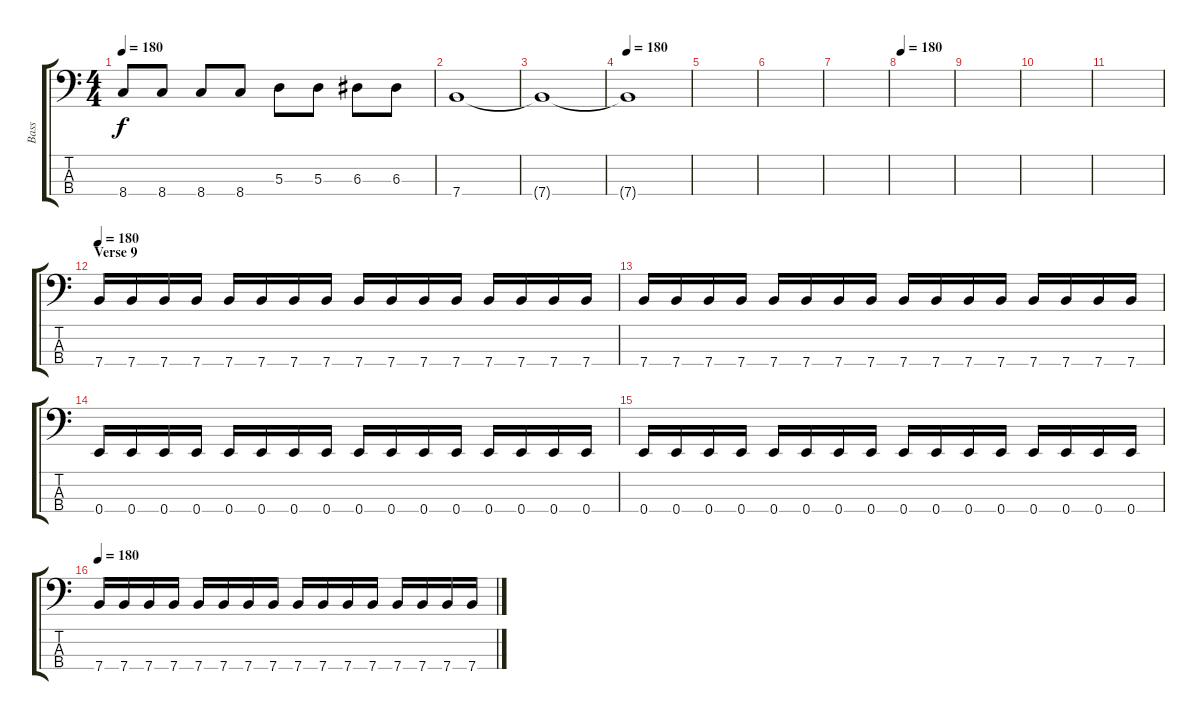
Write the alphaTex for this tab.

\track ("Bass" "Bass") {instrument electricbasspick}
\staff {score tabs}
\tuning (G2 D2 A1 E1) {hide}
\ts (4 4)
\tempo 180
\clef f4
\ks c
8.4.8{dy f} 8.4.8 8.4.8 8.4.8 5.3.8 5.3.8 6.3.8 6.3.8 |
7.4.1 |
7.4{t}.1 |
\tempo 180
7.4{t}.1 |
|
|
|
\tempo 180
|
|
|
|
\section ("" "Verse 9")
\tempo 180
7.4.16 7.4.16 7.4.16 7.4.16 7.4.16 7.4.16 7.4.16 7.4.16 7.4.16 7.4.16 7.4.16 7.4.16 7.4.16 7.4.16 7.4.16 7.4.16 |
7.4.16 7.4.16 7.4.16 7.4.16 7.4.16 7.4.16 7.4.16 7.4.16 7.4.16 7.4.16 7.4.16 7.4.16 7.4.16 7.4.16 7.4.16 7.4.16 |
0.4.16 0.4.16 0.4.16 0.4.16 0.4.16 0.4.16 0.4.16 0.4.16 0.4.16 0.4.16 0.4.16 0.4.16 0.4.16 0.4.16 0.4.16 0.4.16 |
0.4.16 0.4.16 0.4.16 0.4.16 0.4.16 0.4.16 0.4.16 0.4.16 0.4.16 0.4.16 0.4.16 0.4.16 0.4.16 0.4.16 0.4.16 0.4.16 |
\tempo 180
7.4.16 7.4.16 7.4.16 7.4.16 7.4.16 7.4.16 7.4.16 7.4.16 7.4.16 7.4.16 7.4.16 7.4.16 7.4.16 7.4.16 7.4.16 7.4.16
